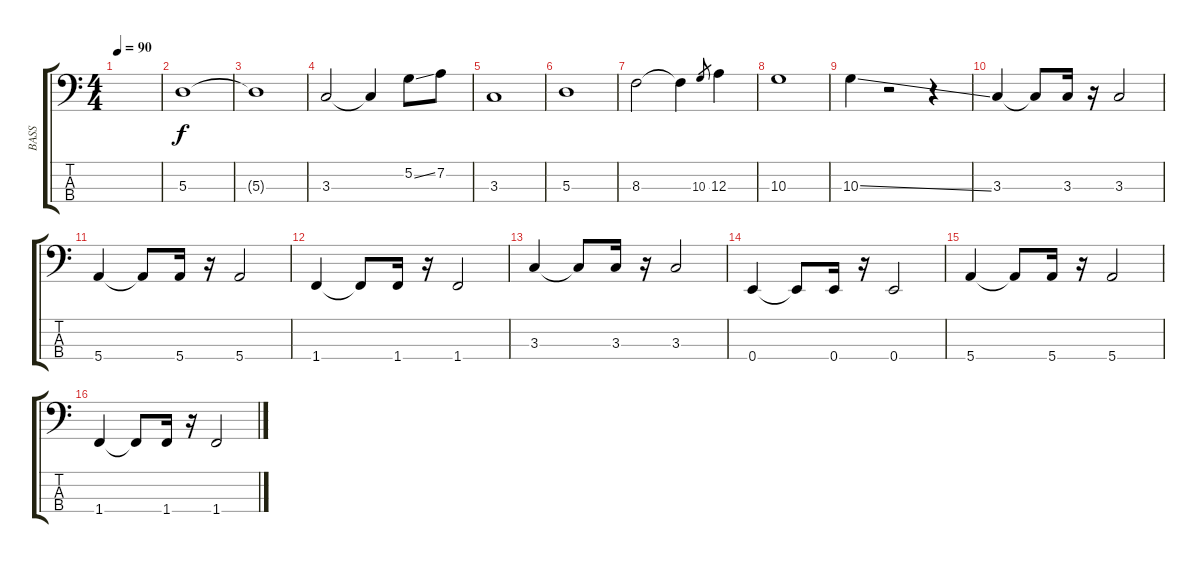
\track ("BASS" "BASS") {instrument electricbassfinger}
\staff {score tabs}
\tuning (G2 D2 A1 E1) {hide}
\ts (4 4)
\tempo 90
\clef f4
\ks c
|
5.3.1 |
5.3{t}.1 |
3.3.2 3.3{t}.4 5.2{ss}.8 7.2.8 |
3.3.1 |
5.3.1 |
8.3.2 8.3{t}.4 10.3.8{gr} 12.3.4 |
10.3.1 |
10.3{ss}.4 r.2 r.4 |
3.3.4 3.3{t}.8 3.3.16 r.16 3.3.2 |
5.4.4 5.4{t}.8 5.4.16 r.16 5.4.2 |
1.4.4 1.4{t}.8 1.4.16 r.16 1.4.2 |
3.3.4 3.3{t}.8 3.3.16 r.16 3.3.2 |
0.4.4 0.4{t}.8 0.4.16 r.16 0.4.2 |
5.4.4 5.4{t}.8 5.4.16 r.16 5.4.2 |
1.4.4 1.4{t}.8 1.4.16 r.16 1.4.2
